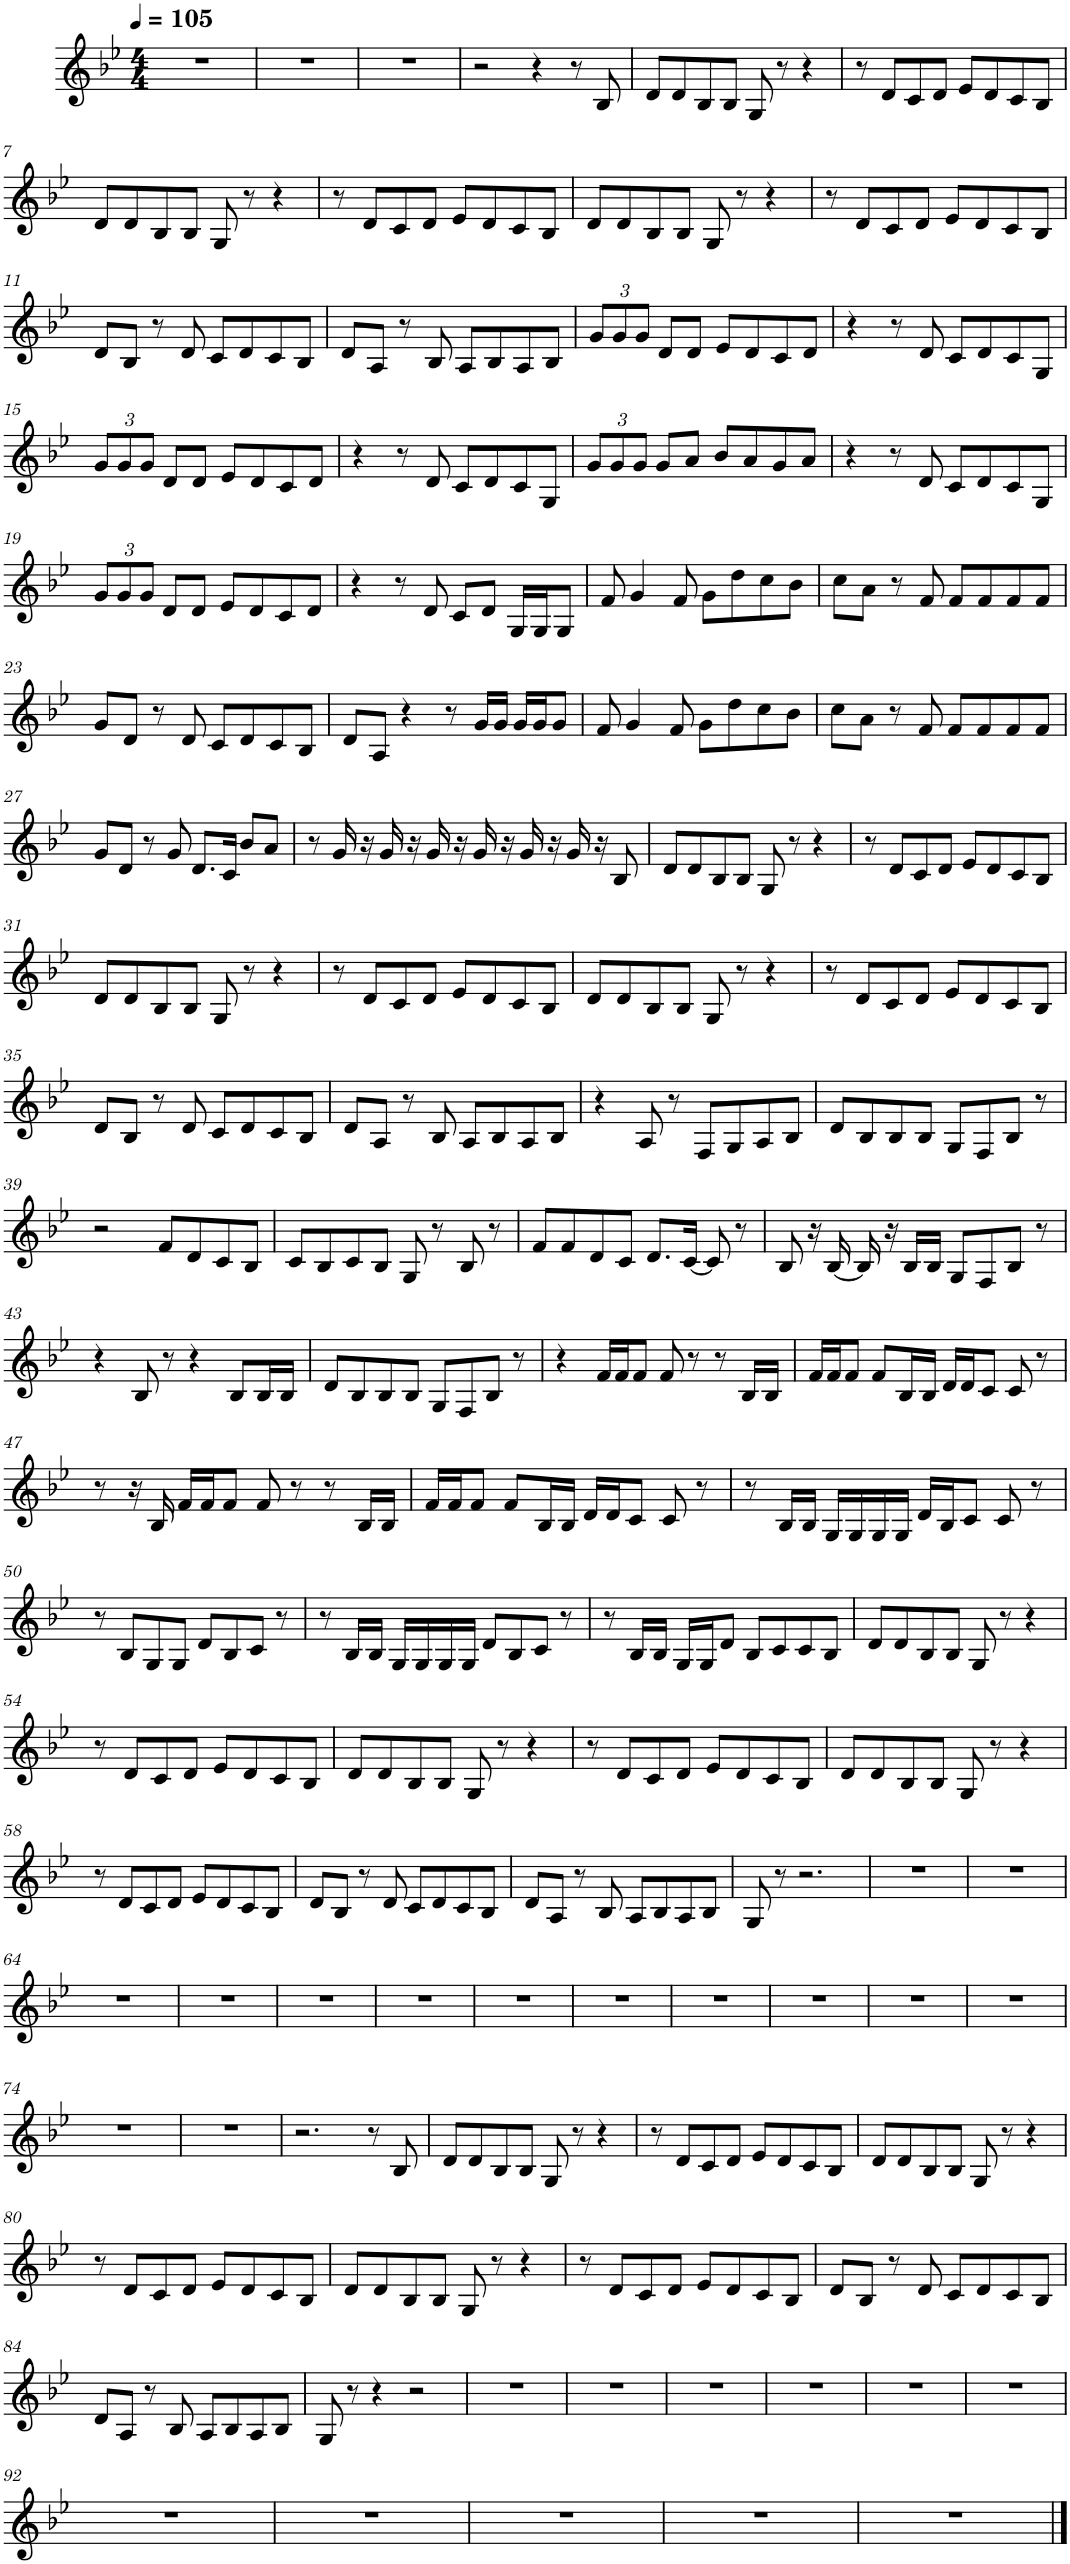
**kern
*part1
*staff1
*I"Piano, FL Keys 1
*I'Pno.
*clefG2
*k[b-e-]
*M4/4
*MM105
=1
1r
=2
1r
=3
1r
=4
2r
4r
8r
8B-/
=5
8d/L
8d/
8B-/
8B-/J
8G/
8r
4r
=6
8r
8d/L
8c/
8d/J
8e-/L
8d/
8c/
8B-/J
!!LO:LB:g=z
=7
8d/L
8d/
8B-/
8B-/J
8G/
8r
4r
=8
8r
8d/L
8c/
8d/J
8e-/L
8d/
8c/
8B-/J
=9
8d/L
8d/
8B-/
8B-/J
8G/
8r
4r
=10
8r
8d/L
8c/
8d/J
8e-/L
8d/
8c/
8B-/J
!!LO:LB:g=z
=11
8d/L
8B-/J
8r
8d/
8c/L
8d/
8c/
8B-/J
=12
8d/L
8A/J
8r
8B-/
8A/L
8B-/
8A/
8B-/J
=13
*Xbrackettup
12g/L
12g/
12g/J
8d/L
8d/J
8e-/L
8d/
8c/
8d/J
=14
4r
8r
8d/
8c/L
8d/
8c/
8G/J
!!LO:LB:g=z
=15
12g/L
12g/
12g/J
8d/L
8d/J
8e-/L
8d/
8c/
8d/J
=16
4r
8r
8d/
8c/L
8d/
8c/
8G/J
=17
12g/L
12g/
12g/J
8g/L
8a/J
8b-/L
8a/
8g/
8a/J
=18
4r
8r
8d/
8c/L
8d/
8c/
8G/J
!!LO:LB:g=z
=19
12g/L
12g/
12g/J
8d/L
8d/J
8e-/L
8d/
8c/
8d/J
=20
4r
8r
8d/
8c/L
8d/J
16G/LL
16G/J
8G/J
=21
8f/
4g/
8f/
8g\L
8dd\
8cc\
8b-\J
=22
8cc\L
8a\J
8r
8f/
8f/L
8f/
8f/
8f/J
!!LO:LB:g=z
=23
8g/L
8d/J
8r
8d/
8c/L
8d/
8c/
8B-/J
=24
8d/L
8A/J
4r
8r
16g/LL
16g/JJ
16g/LL
16g/J
8g/J
=25
8f/
4g/
8f/
8g\L
8dd\
8cc\
8b-\J
=26
8cc\L
8a\J
8r
8f/
8f/L
8f/
8f/
8f/J
!!LO:LB:g=z
=27
8g/L
8d/J
8r
8g/
8.d/L
16c/Jk
8b-/L
8a/J
=28
8r
16g/
16r
16g/
16r
16g/
16r
16g/
16r
16g/
16r
16g/
16r
8B-/
=29
8d/L
8d/
8B-/
8B-/J
8G/
8r
4r
=30
8r
8d/L
8c/
8d/J
8e-/L
8d/
8c/
8B-/J
!!LO:LB:g=z
=31
8d/L
8d/
8B-/
8B-/J
8G/
8r
4r
=32
8r
8d/L
8c/
8d/J
8e-/L
8d/
8c/
8B-/J
=33
8d/L
8d/
8B-/
8B-/J
8G/
8r
4r
=34
8r
8d/L
8c/
8d/J
8e-/L
8d/
8c/
8B-/J
!!LO:LB:g=z
=35
8d/L
8B-/J
8r
8d/
8c/L
8d/
8c/
8B-/J
=36
8d/L
8A/J
8r
8B-/
8A/L
8B-/
8A/
8B-/J
=37
4r
8A/
8r
8F/L
8G/
8A/
8B-/J
=38
8d/L
8B-/
8B-/
8B-/J
8G/L
8F/
8B-/J
8r
!!LO:LB:g=z
=39
2r
8f/L
8d/
8c/
8B-/J
=40
8c/L
8B-/
8c/
8B-/J
8G/
8r
8B-/
8r
=41
8f/L
8f/
8d/
8c/J
8.d/L
[16c/Jk
8c/]
8r
=42
8B-/
16r
[16B-/
16B-/]
16r
16B-/LL
16B-/JJ
8G/L
8F/
8B-/J
8r
!!LO:LB:g=z
=43
4r
8B-/
8r
4r
8B-/L
16B-/L
16B-/JJ
=44
8d/L
8B-/
8B-/
8B-/J
8G/L
8F/
8B-/J
8r
=45
4r
16f/LL
16f/J
8f/J
8f/
8r
8r
16B-/LL
16B-/JJ
=46
16f/LL
16f/J
8f/J
8f/L
16B-/L
16B-/JJ
16d/LL
16d/J
8c/J
8c/
8r
!!LO:LB:g=z
=47
8r
16r
16B-/
16f/LL
16f/J
8f/J
8f/
8r
8r
16B-/LL
16B-/JJ
=48
16f/LL
16f/J
8f/J
8f/L
16B-/L
16B-/JJ
16d/LL
16d/J
8c/J
8c/
8r
=49
8r
16B-/LL
16B-/JJ
16G/LL
16G/
16G/
16G/JJ
16d/LL
16B-/J
8c/J
8c/
8r
!!LO:LB:g=z
=50
8r
8B-/L
8G/
8G/J
8d/L
8B-/
8c/J
8r
=51
8r
16B-/LL
16B-/JJ
16G/LL
16G/
16G/
16G/JJ
8d/L
8B-/
8c/J
8r
=52
8r
16B-/LL
16B-/JJ
16G/LL
16G/J
8d/J
8B-/L
8c/
8c/
8B-/J
=53
8d/L
8d/
8B-/
8B-/J
8G/
8r
4r
!!LO:LB:g=z
=54
8r
8d/L
8c/
8d/J
8e-/L
8d/
8c/
8B-/J
=55
8d/L
8d/
8B-/
8B-/J
8G/
8r
4r
=56
8r
8d/L
8c/
8d/J
8e-/L
8d/
8c/
8B-/J
=57
8d/L
8d/
8B-/
8B-/J
8G/
8r
4r
!!LO:LB:g=z
=58
8r
8d/L
8c/
8d/J
8e-/L
8d/
8c/
8B-/J
=59
8d/L
8B-/J
8r
8d/
8c/L
8d/
8c/
8B-/J
=60
8d/L
8A/J
8r
8B-/
8A/L
8B-/
8A/
8B-/J
=61
8G/
8r
2.r
=62
1r
=63
1r
!!LO:LB:g=z
=64
1r
=65
1r
=66
1r
=67
1r
=68
1r
=69
1r
=70
1r
=71
1r
=72
1r
=73
1r
!!LO:LB:g=z
=74
1r
=75
1r
=76
2.r
8r
8B-/
=77
8d/L
8d/
8B-/
8B-/J
8G/
8r
4r
=78
8r
8d/L
8c/
8d/J
8e-/L
8d/
8c/
8B-/J
=79
8d/L
8d/
8B-/
8B-/J
8G/
8r
4r
!!LO:LB:g=z
=80
8r
8d/L
8c/
8d/J
8e-/L
8d/
8c/
8B-/J
=81
8d/L
8d/
8B-/
8B-/J
8G/
8r
4r
=82
8r
8d/L
8c/
8d/J
8e-/L
8d/
8c/
8B-/J
=83
8d/L
8B-/J
8r
8d/
8c/L
8d/
8c/
8B-/J
!!LO:LB:g=z
=84
8d/L
8A/J
8r
8B-/
8A/L
8B-/
8A/
8B-/J
=85
8G/
8r
4r
2r
=86
1r
=87
1r
=88
1r
=89
1r
=90
1r
=91
1r
!!LO:LB:g=z
=92
1r
=93
1r
=94
1r
=95
1r
=96
1r
==
*-
